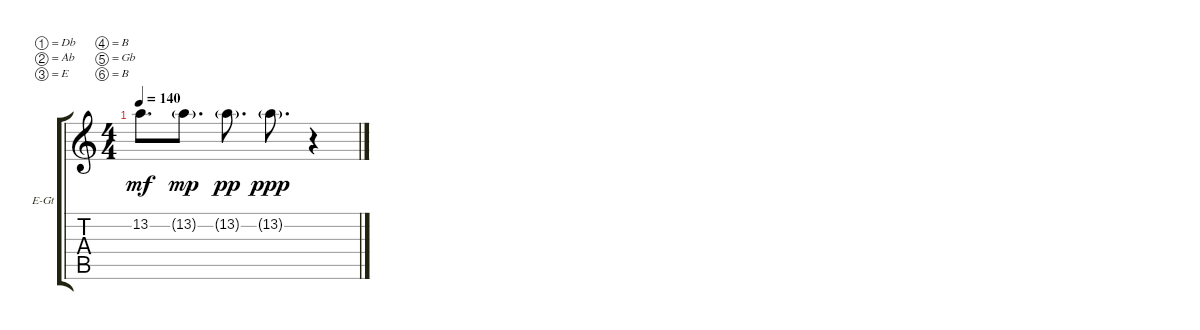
\defaultSystemsLayout 4
\bracketExtendMode groupsimilarinstruments
\firstSystemTrackNameOrientation horizontal
\otherSystemsTrackNameOrientation horizontal
\track ("Electric Guitar" "E-Gt") {instrument distortionguitar}
\staff {score tabs}
\tuning (Db4 Ab3 E3 B2 Gb2 B1)
\ts (4 4)
\tempo 140
\clef g2
\ks c
13.2.8{d dy mf} 13.2{g}.8{d dy mp} 13.2{g}.8{d dy pp} 13.2{g}.8{d dy ppp} r.4
